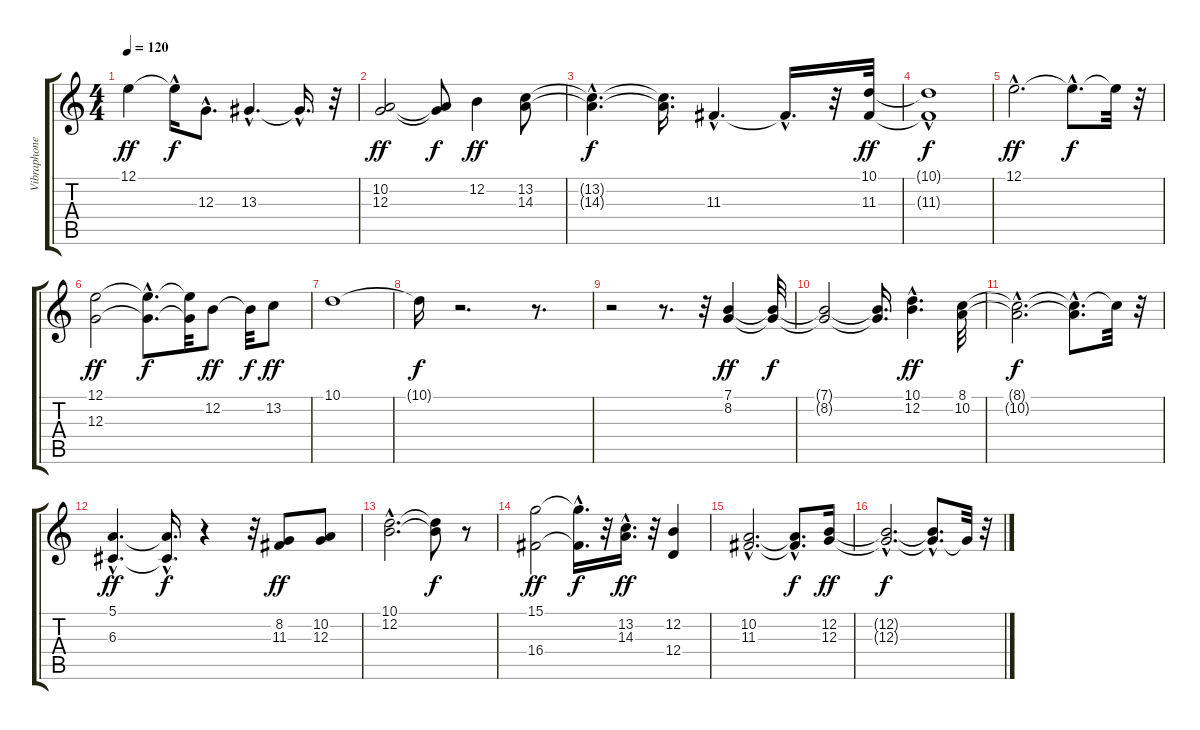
\track ("Vibraphone" "Vibraphone") {instrument vibraphone}
\staff {score tabs}
\tuning (E4 B3 G3 D3 A2 E2) {hide}
\ts (4 4)
\tempo 120
\clef g2
\ks c
12.1.4{dy ff} 12.1{hac t}.16{dy f} 12.3{hac}.8{d} 13.3{hac}.4{d} 13.3{hac t}.16{d} r.32 |
(10.2 12.3).2{dy ff} (10.2{t} 12.3{t}).8{dy f} 12.2.4{dy ff} (13.2 14.3).8 |
(13.2{hac t} 14.3{hac t}).4{d dy f} (13.2{t} 14.3{t}).16{d} 11.3{hac}.4{d} 11.3{hac t}.16{d} r.32 (10.1 11.3).32{dy ff} |
(10.1{t} 11.3{hac t}).1{dy f} |
12.1{hac}.2{d dy ff} 12.1{hac t}.8{d dy f} 12.1{t}.32 r.32 |
(12.1 12.3).2{dy ff} (12.1{hac t} 12.3{hac t}).8{d dy f} (12.1{t} 12.3{t}).32 12.2.8{dy ff} 12.2{t}.32{dy f} 13.2.8{dy ff} |
10.1.1 |
10.1{t}.16{dy f} r.2{d} r.8{d} |
r.2 r.8{d} r.32 (7.1 8.2).4{dy ff} (7.1{t} 8.2{t}).32{dy f} |
(7.1{t} 8.2{t}).2 (7.1{t} 8.2{t}).16{d} (10.1{hac} 12.2{hac}).4{d dy ff} (8.1 10.2).32 |
(8.1{hac t} 10.2{hac t}).2{d dy f} (8.1{hac t} 10.2{t}).8{d} 8.1{t}.32 r.32 |
(5.1{hac} 6.3{hac}).4{d dy ff} (5.1{hac t} 6.3{hac t}).16{d dy f} r.4 r.32 (8.2 11.3).8{dy ff} (10.2 12.3).8 |
(10.1{hac} 12.2{hac}).2{d} (10.1{t} 12.2{t}).8{dy f} r.8 |
(15.1 16.4).2{dy ff} (15.1{hac t} 16.4{t}).16{d dy f} r.32 (13.2{hac} 14.3{hac}).16{d dy ff} r.32 (12.2 12.4).4 |
(10.2{hac} 11.3{hac}).2{d} (10.2{hac t} 11.3{t}).8{d dy f} (12.2 12.3).16{dy ff} |
(12.2{hac t} 12.3{hac t}).2{d dy f} (12.2{hac t} 12.3{hac t}).8{d} 12.3{t}.32 r.32
